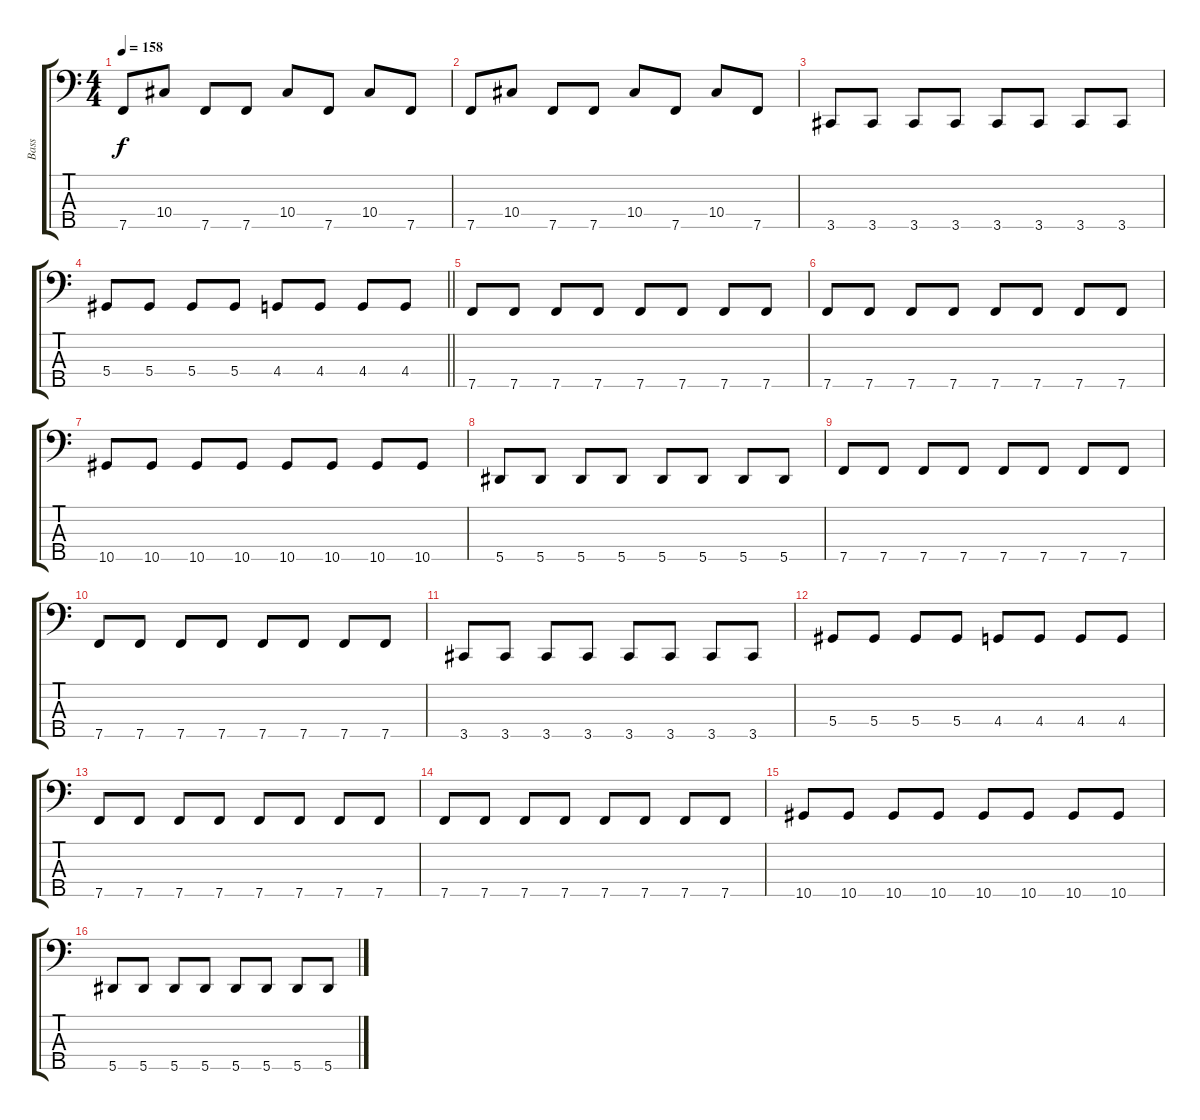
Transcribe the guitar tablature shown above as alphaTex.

\track ("Bass" "Bass") {instrument electricbassfinger}
\staff {score tabs}
\tuning (Gb2 Db2 Ab1 Eb1 Bb0) {hide}
\ts (4 4)
\tempo 158
\clef f4
\ks c
7.5.8{dy f} 10.4.8 7.5.8 7.5.8 10.4.8 7.5.8 10.4.8 7.5.8 |
7.5.8 10.4.8 7.5.8 7.5.8 10.4.8 7.5.8 10.4.8 7.5.8 |
3.5.8 3.5.8 3.5.8 3.5.8 3.5.8 3.5.8 3.5.8 3.5.8 |
\barLineRight lightlight
5.4.8 5.4.8 5.4.8 5.4.8 4.4.8 4.4.8 4.4.8 4.4.8 |
7.5.8 7.5.8 7.5.8 7.5.8 7.5.8 7.5.8 7.5.8 7.5.8 |
7.5.8 7.5.8 7.5.8 7.5.8 7.5.8 7.5.8 7.5.8 7.5.8 |
10.5.8 10.5.8 10.5.8 10.5.8 10.5.8 10.5.8 10.5.8 10.5.8 |
5.5.8 5.5.8 5.5.8 5.5.8 5.5.8 5.5.8 5.5.8 5.5.8 |
7.5.8 7.5.8 7.5.8 7.5.8 7.5.8 7.5.8 7.5.8 7.5.8 |
7.5.8 7.5.8 7.5.8 7.5.8 7.5.8 7.5.8 7.5.8 7.5.8 |
3.5.8 3.5.8 3.5.8 3.5.8 3.5.8 3.5.8 3.5.8 3.5.8 |
5.4.8 5.4.8 5.4.8 5.4.8 4.4.8 4.4.8 4.4.8 4.4.8 |
7.5.8 7.5.8 7.5.8 7.5.8 7.5.8 7.5.8 7.5.8 7.5.8 |
7.5.8 7.5.8 7.5.8 7.5.8 7.5.8 7.5.8 7.5.8 7.5.8 |
10.5.8 10.5.8 10.5.8 10.5.8 10.5.8 10.5.8 10.5.8 10.5.8 |
5.5.8 5.5.8 5.5.8 5.5.8 5.5.8 5.5.8 5.5.8 5.5.8
